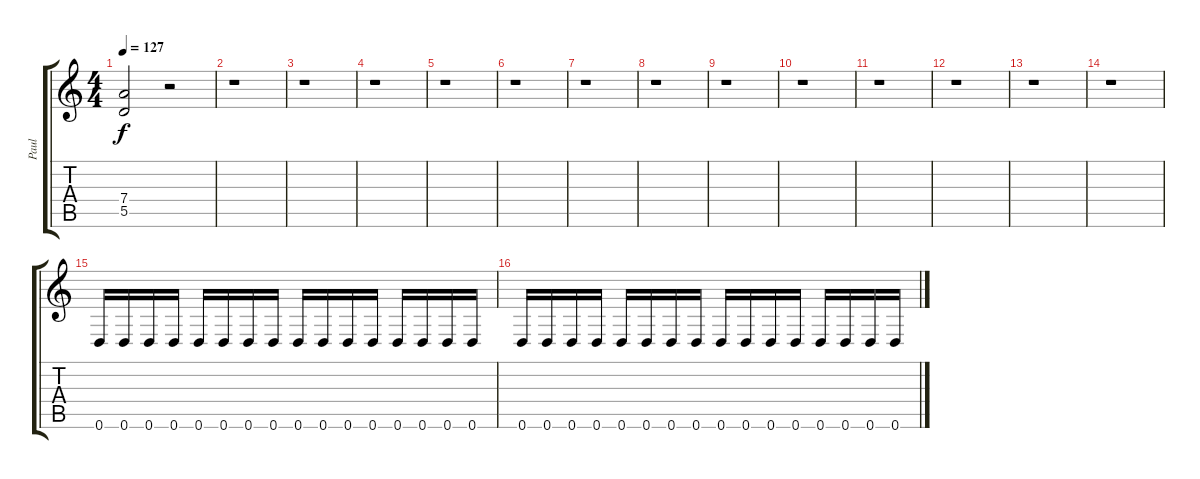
\track ("Paul" "Paul") {instrument overdrivenguitar}
\staff {score tabs}
\tuning (E4 B3 G3 D3 A2 D2) {hide}
\ts (4 4)
\tempo 127
\clef g2
\ks c
(7.4 5.5).2{dy f} r.2 |
r.1 |
r.1 |
r.1 |
r.1 |
r.1 |
r.1 |
r.1 |
r.1 |
r.1 |
r.1 |
r.1 |
r.1 |
r.1 |
0.6.16 0.6.16 0.6.16 0.6.16 0.6.16 0.6.16 0.6.16 0.6.16 0.6.16 0.6.16 0.6.16 0.6.16 0.6.16 0.6.16 0.6.16 0.6.16 |
0.6.16 0.6.16 0.6.16 0.6.16 0.6.16 0.6.16 0.6.16 0.6.16 0.6.16 0.6.16 0.6.16 0.6.16 0.6.16 0.6.16 0.6.16 0.6.16
